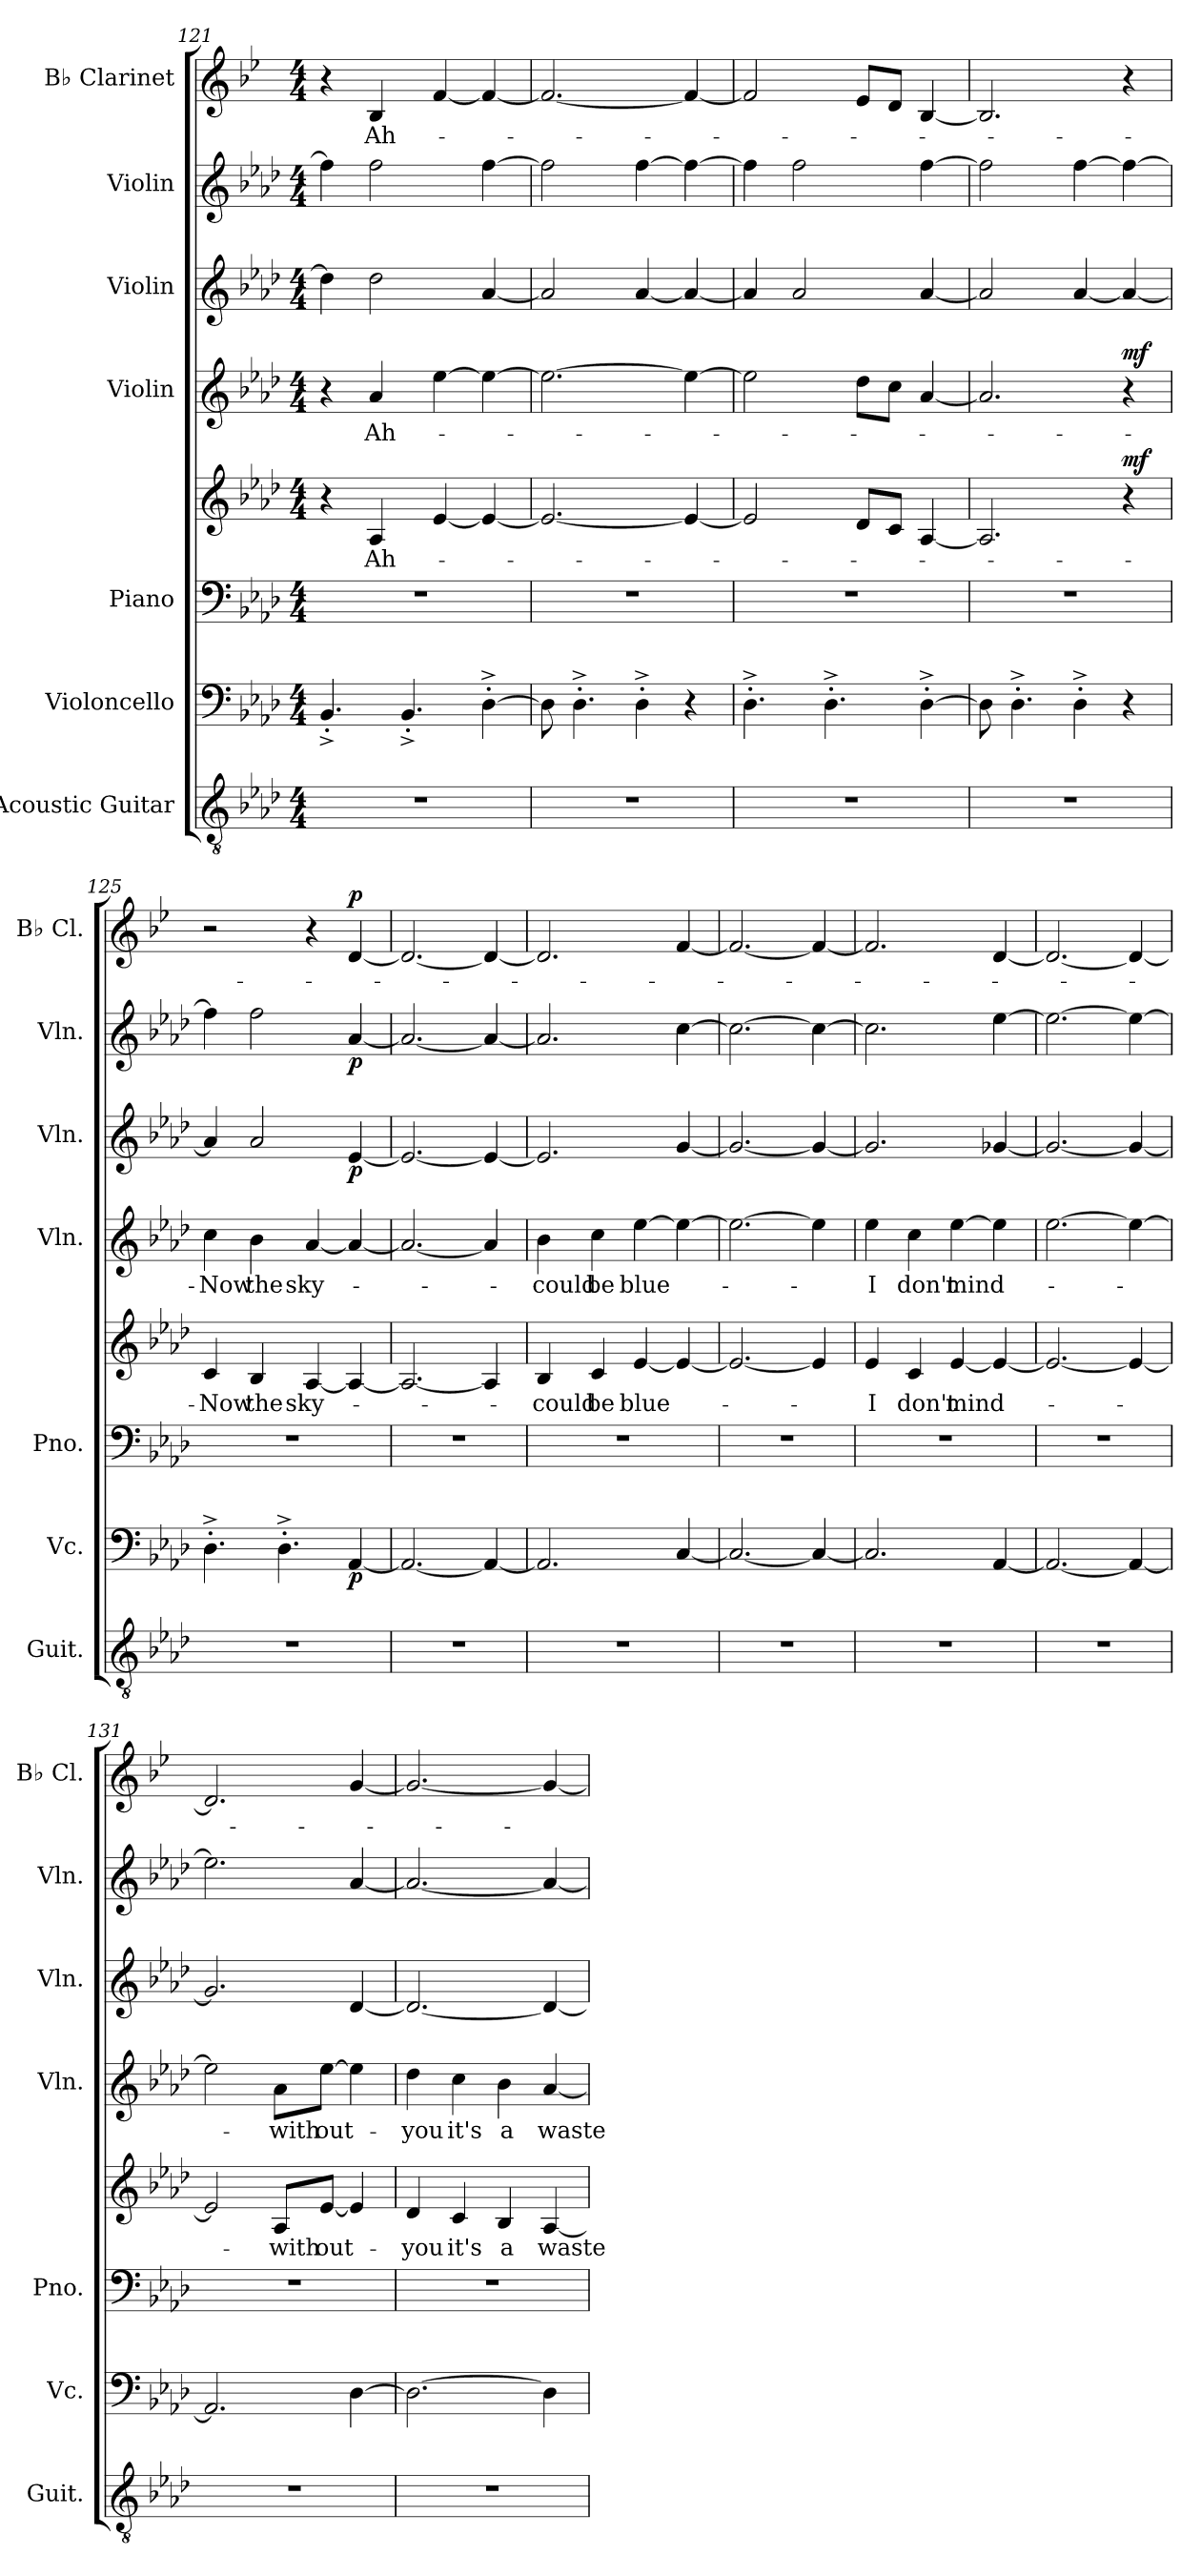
**kern	**kern	**dynam	**kern	**kern	**text	**dynam	**kern	**text	**dynam	**kern	**dynam	**kern	**dynam	**kern	**text	**dynam
*part7	*part6	*part6	*part5	*part5	*part5	*part5	*part4	*part4	*part4	*part3	*part3	*part2	*part2	*part1	*part1	*part1
*staff8	*staff7	*staff7	*staff6	*staff5	*staff5	*staff5/6	*staff4	*staff4	*staff4	*staff3	*staff3	*staff2	*staff2	*staff1	*staff1	*staff1
*I"Acoustic Guitar	*I"Violoncello	*	*I"Piano	*	*	*	*I"Violin	*	*	*I"Violin	*	*I"Violin	*	*I"B♭ Clarinet	*	*
*I'Guit.	*I'Vc.	*	*I'Pno.	*	*	*	*I'Vln.	*	*	*I'Vln.	*	*I'Vln.	*	*I'B♭ Cl.	*	*
*clefGv2	*clefF4	*	*clefF4	*clefG2	*	*	*clefG2	*	*	*clefG2	*	*clefG2	*	*clefG2	*	*
*	*	*	*	*	*	*	*	*	*	*	*	*	*	*ITrd1c2	*	*
*k[b-e-a-d-]	*k[b-e-a-d-]	*	*k[b-e-a-d-]	*k[b-e-a-d-]	*	*	*k[b-e-a-d-]	*	*	*k[b-e-a-d-]	*	*k[b-e-a-d-]	*	*k[b-e-a-d-]	*	*
*M4/4	*M4/4	*	*M4/4	*M4/4	*	*	*M4/4	*	*	*M4/4	*	*M4/4	*	*M4/4	*	*
=121	=121	=121	=121	=121	=121	=121	=121	=121	=121	=121	=121	=121	=121	=121	=121	=121
1r	4.BB-^'/	.	1r	4r	.	.	4r	.	.	4dd-\]	.	4ff\]	.	4r	.	.
!	!	!	!	!	!LO:LY:b	!	!	!LO:LY:b	!	!	!	!	!	!	!LO:LY:b	!
.	.	.	.	4A-/	Ah-	.	4a-/	Ah-	.	2dd-\	.	2ff\	.	4A-/	Ah-	.
.	4.BB-^'/	.	.	.	.	.	.	.	.	.	.	.	.	.	.	.
.	.	.	.	[4e-/	.	.	[4ee-\	.	.	.	.	.	.	[4e-/	.	.
.	[4D-^'\	.	.	4e-/_	.	.	4ee-\_	.	.	[4a-/	.	[4ff\	.	4e-/_	.	.
!!LO:PB:g=z
=122	=122	=122	=122	=122	=122	=122	=122	=122	=122	=122	=122	=122	=122	=122	=122	=122
1r	8D-\]	.	1r	2.e-/_	.	.	2.ee-\_	.	.	2a-/]	.	2ff\]	.	2.e-/_	.	.
.	4.D-^'\	.	.	.	.	.	.	.	.	.	.	.	.	.	.	.
.	4D-^'\	.	.	.	.	.	.	.	.	[4a-/	.	[4ff\	.	.	.	.
.	4r	.	.	4e-/_	.	.	4ee-\_	.	.	4a-/_	.	4ff\_	.	4e-/_	.	.
=123	=123	=123	=123	=123	=123	=123	=123	=123	=123	=123	=123	=123	=123	=123	=123	=123
1r	4.D-^'\	.	1r	2e-/]	.	.	2ee-\]	.	.	4a-/]	.	4ff\]	.	2e-/]	.	.
.	.	.	.	.	.	.	.	.	.	2a-/	.	2ff\	.	.	.	.
.	4.D-^'\	.	.	.	.	.	.	.	.	.	.	.	.	.	.	.
.	.	.	.	8d-/L	.	.	8dd-\L	.	.	.	.	.	.	8d-/L	.	.
.	.	.	.	8c/J	.	.	8cc\J	.	.	.	.	.	.	8c/J	.	.
.	[4D-^'\	.	.	[4A-/	.	.	[4a-/	.	.	[4a-/	.	[4ff\	.	[4A-/	.	.
=124	=124	=124	=124	=124	=124	=124	=124	=124	=124	=124	=124	=124	=124	=124	=124	=124
1r	8D-\]	.	1r	2.A-/]	.	.	2.a-/]	.	.	2a-/]	.	2ff\]	.	2.A-/]	.	.
.	4.D-^'\	.	.	.	.	.	.	.	.	.	.	.	.	.	.	.
.	4D-^'\	.	.	.	.	.	.	.	.	[4a-/	.	[4ff\	.	.	.	.
!	!	!	!	!	!	!LO:DY:b	!	!	!LO:DY:b	!	!	!	!	!	!	!
.	4r	.	.	4r	.	mf	4r	.	mf	4a-/_	.	4ff\_	.	4r	.	.
=125	=125	=125	=125	=125	=125	=125	=125	=125	=125	=125	=125	=125	=125	=125	=125	=125
!	!	!	!	!	!LO:LY:b	!	!	!LO:LY:b	!	!	!	!	!	!	!	!
1r	4.D-^'\	.	1r	4c/	-Now	.	4cc\	-Now	.	4a-/]	.	4ff\]	.	2r	.	.
!	!	!	!	!	!LO:LY:b	!	!	!LO:LY:b	!	!	!	!	!	!	!	!
.	.	.	.	4B-/	the	.	4b-\	the	.	2a-/	.	2ff\	.	.	.	.
.	4.D-^'\	.	.	.	.	.	.	.	.	.	.	.	.	.	.	.
!	!	!	!	!	!LO:LY:b	!	!	!LO:LY:b	!	!	!	!	!	!	!	!
.	.	.	.	[4A-/	sky-	.	[4a-/	sky-	.	.	.	.	.	4r	.	.
!	!	!LO:DY:b	!	!	!	!	!	!	!	!	!LO:DY:b	!	!LO:DY:b	!	!	!LO:DY:b
.	[4AA-/	p	.	4A-/_	.	.	4a-/_	.	.	[4e-/	p	[4a-/	p	[4c/	.	p
=126	=126	=126	=126	=126	=126	=126	=126	=126	=126	=126	=126	=126	=126	=126	=126	=126
1r	2.AA-/_	.	1r	2.A-/_	.	.	2.a-/_	.	.	2.e-/_	.	2.a-/_	.	2.c/_	.	.
.	4AA-/_	.	.	4A-/]	.	.	4a-/]	.	.	4e-/_	.	4a-/_	.	4c/_	.	.
=127	=127	=127	=127	=127	=127	=127	=127	=127	=127	=127	=127	=127	=127	=127	=127	=127
!	!	!	!	!	!LO:LY:b	!	!	!LO:LY:b	!	!	!	!	!	!	!	!
1r	2.AA-/]	.	1r	4B-/	-could	.	4b-\	-could	.	2.e-/]	.	2.a-/]	.	2.c/]	.	.
!	!	!	!	!	!LO:LY:b	!	!	!LO:LY:b	!	!	!	!	!	!	!	!
.	.	.	.	4c/	be	.	4cc\	be	.	.	.	.	.	.	.	.
!	!	!	!	!	!LO:LY:b	!	!	!LO:LY:b	!	!	!	!	!	!	!	!
.	.	.	.	[4e-/	blue-	.	[4ee-\	blue-	.	.	.	.	.	.	.	.
.	[4C/	.	.	4e-/_	.	.	4ee-\_	.	.	[4g/	.	[4cc\	.	[4e-/	.	.
=128	=128	=128	=128	=128	=128	=128	=128	=128	=128	=128	=128	=128	=128	=128	=128	=128
1r	2.C/_	.	1r	2.e-/_	.	.	2.ee-\_	.	.	2.g/_	.	2.cc\_	.	2.e-/_	.	.
.	4C/_	.	.	4e-/]	.	.	4ee-\]	.	.	4g/_	.	4cc\_	.	4e-/_	.	.
!!LO:PB:g=z
=129	=129	=129	=129	=129	=129	=129	=129	=129	=129	=129	=129	=129	=129	=129	=129	=129
!	!	!	!	!	!LO:LY:b	!	!	!LO:LY:b	!	!	!	!	!	!	!	!
1r	2.C/]	.	1r	4e-/	-I	.	4ee-\	-I	.	2.g/]	.	2.cc\]	.	2.e-/]	.	.
!	!	!	!	!	!LO:LY:b	!	!	!LO:LY:b	!	!	!	!	!	!	!	!
.	.	.	.	4c/	don't	.	4cc\	don't	.	.	.	.	.	.	.	.
!	!	!	!	!	!LO:LY:b	!	!	!LO:LY:b	!	!	!	!	!	!	!	!
.	.	.	.	[4e-/	mind-	.	[4ee-\	mind-	.	.	.	.	.	.	.	.
.	[4AA-/	.	.	4e-/_	.	.	4ee-\]	.	.	[4g-X/	.	[4ee-\	.	[4c/	.	.
=130	=130	=130	=130	=130	=130	=130	=130	=130	=130	=130	=130	=130	=130	=130	=130	=130
1r	2.AA-/_	.	1r	2.e-/_	.	.	[2.ee-\	.	.	2.g-/_	.	2.ee-\_	.	2.c/_	.	.
.	4AA-/_	.	.	4e-/_	.	.	4ee-\_	.	.	4g-/_	.	4ee-\_	.	4c/_	.	.
=131	=131	=131	=131	=131	=131	=131	=131	=131	=131	=131	=131	=131	=131	=131	=131	=131
1r	2.AA-/]	.	1r	2e-/]	.	.	2ee-\]	.	.	2.g-/]	.	2.ee-\]	.	2.c/]	.	.
!	!	!	!	!	!LO:LY:b	!	!	!LO:LY:b	!	!	!	!	!	!	!	!
.	.	.	.	8A-/L	-with	.	8a-\L	-with	.	.	.	.	.	.	.	.
!	!	!	!	!	!LO:LY:b	!	!	!LO:LY:b	!	!	!	!	!	!	!	!
.	.	.	.	[8e-/J	out-	.	[8ee-\J	out-	.	.	.	.	.	.	.	.
.	[4D-\	.	.	4e-/]	.	.	4ee-\]	.	.	[4d-/	.	[4a-/	.	[4f/	.	.
=132	=132	=132	=132	=132	=132	=132	=132	=132	=132	=132	=132	=132	=132	=132	=132	=132
!	!	!	!	!	!LO:LY:b	!	!	!LO:LY:b	!	!	!	!	!	!	!	!
1r	2.D-\_	.	1r	4d-/	-you	.	4dd-\	-you	.	2.d-/_	.	2.a-/_	.	2.f/_	.	.
!	!	!	!	!	!LO:LY:b	!	!	!LO:LY:b	!	!	!	!	!	!	!	!
.	.	.	.	4c/	it's	.	4cc\	it's	.	.	.	.	.	.	.	.
!	!	!	!	!	!LO:LY:b	!	!	!LO:LY:b	!	!	!	!	!	!	!	!
.	.	.	.	4B-/	a	.	4b-\	a	.	.	.	.	.	.	.	.
!	!	!	!	!	!LO:LY:b	!	!	!LO:LY:b	!	!	!	!	!	!	!	!
.	4D-\]	.	.	[4A-/	waste	.	[4a-/	waste	.	4d-/_	.	4a-/_	.	4f/_	.	.
=	=	=	=	=	=	=	=	=	=	=	=	=	=	=	=	=
*-	*-	*-	*-	*-	*-	*-	*-	*-	*-	*-	*-	*-	*-	*-	*-	*-
